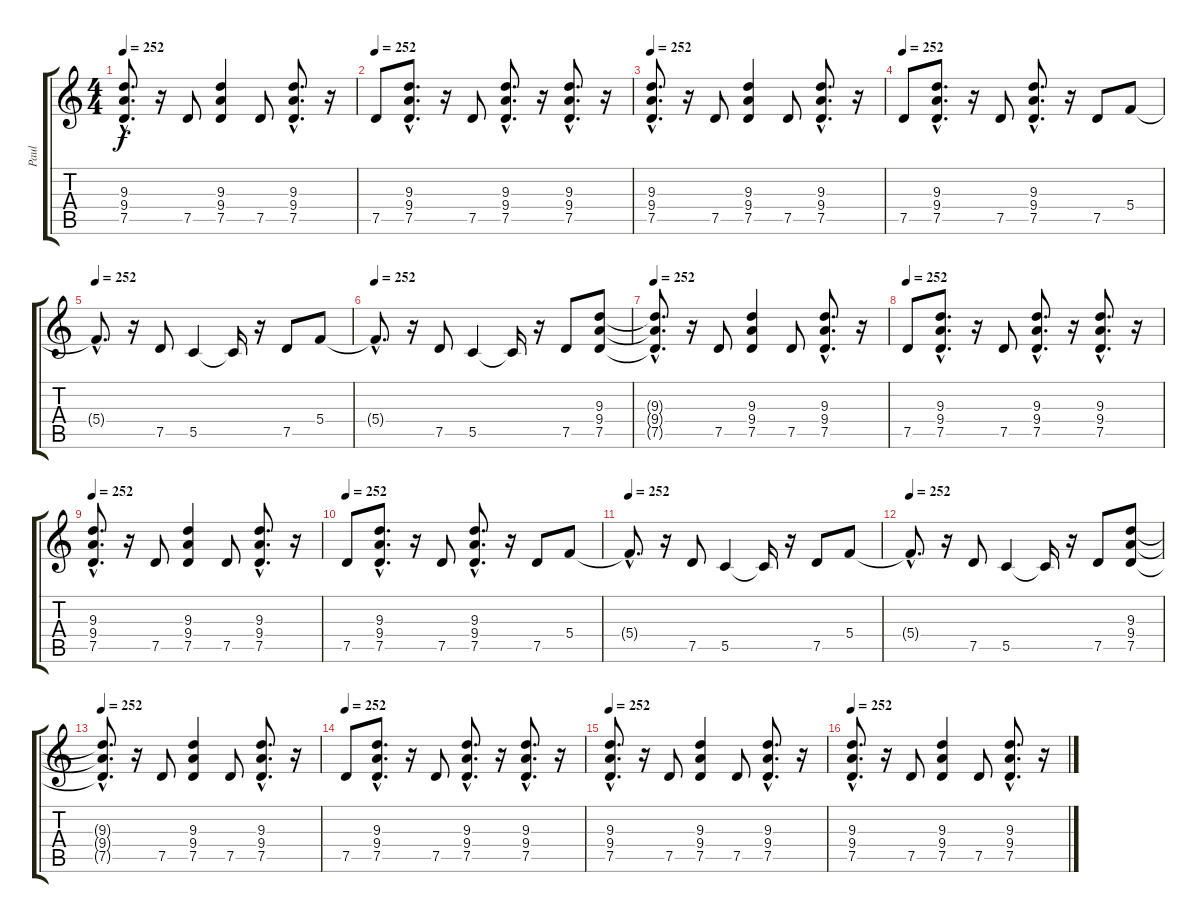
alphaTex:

\track ("Paul" "Paul") {instrument distortionguitar}
\staff {score tabs}
\tuning (D4 A3 F3 C3 G2 D2) {hide}
\ts (4 4)
\tempo 252
\clef g2
\ks c
(9.3{hac t} 9.4{hac t} 7.5{hac t}).8{d dy f} r.16 7.5.8 (9.3 9.4 7.5).4 7.5.8 (9.3{hac} 9.4{hac} 7.5{hac}).8{d} r.16 |
\tempo 252
7.5.8 (9.3{hac} 9.4{hac} 7.5{hac}).8{d} r.16 7.5.8 (9.3{hac} 9.4{hac} 7.5{hac}).8{d} r.16 (9.3{hac} 9.4{hac} 7.5{hac}).8{d} r.16 |
\tempo 252
(9.3{hac} 9.4{hac} 7.5{hac}).8{d} r.16 7.5.8 (9.3 9.4 7.5).4 7.5.8 (9.3{hac} 9.4{hac} 7.5{hac}).8{d} r.16 |
\tempo 252
7.5.8 (9.3{hac} 9.4{hac} 7.5{hac}).8{d} r.16 7.5.8 (9.3{hac} 9.4{hac} 7.5{hac}).8{d} r.16 7.5.8 5.4.8 |
\tempo 252
5.4{hac t}.8{d} r.16 7.5.8 5.5.4 5.5{t}.16 r.16 7.5.8 5.4.8 |
\tempo 252
5.4{hac t}.8{d} r.16 7.5.8 5.5.4 5.5{t}.16 r.16 7.5.8 (9.3 9.4 7.5).8 |
\tempo 252
(9.3{hac t} 9.4{hac t} 7.5{hac t}).8{d} r.16 7.5.8 (9.3 9.4 7.5).4 7.5.8 (9.3{hac} 9.4{hac} 7.5{hac}).8{d} r.16 |
\tempo 252
7.5.8 (9.3{hac} 9.4{hac} 7.5{hac}).8{d} r.16 7.5.8 (9.3{hac} 9.4{hac} 7.5{hac}).8{d} r.16 (9.3{hac} 9.4{hac} 7.5{hac}).8{d} r.16 |
\tempo 252
(9.3{hac} 9.4{hac} 7.5{hac}).8{d} r.16 7.5.8 (9.3 9.4 7.5).4 7.5.8 (9.3{hac} 9.4{hac} 7.5{hac}).8{d} r.16 |
\tempo 252
7.5.8 (9.3{hac} 9.4{hac} 7.5{hac}).8{d} r.16 7.5.8 (9.3{hac} 9.4{hac} 7.5{hac}).8{d} r.16 7.5.8 5.4.8 |
\tempo 252
5.4{hac t}.8{d} r.16 7.5.8 5.5.4 5.5{t}.16 r.16 7.5.8 5.4.8 |
\tempo 252
5.4{hac t}.8{d} r.16 7.5.8 5.5.4 5.5{t}.16 r.16 7.5.8 (9.3 9.4 7.5).8 |
\tempo 252
(9.3{hac t} 9.4{hac t} 7.5{hac t}).8{d} r.16 7.5.8 (9.3 9.4 7.5).4 7.5.8 (9.3{hac} 9.4{hac} 7.5{hac}).8{d} r.16 |
\tempo 252
7.5.8 (9.3{hac} 9.4{hac} 7.5{hac}).8{d} r.16 7.5.8 (9.3{hac} 9.4{hac} 7.5{hac}).8{d} r.16 (9.3{hac} 9.4{hac} 7.5{hac}).8{d} r.16 |
\tempo 252
(9.3{hac} 9.4{hac} 7.5{hac}).8{d} r.16 7.5.8 (9.3 9.4 7.5).4 7.5.8 (9.3{hac} 9.4{hac} 7.5{hac}).8{d} r.16 |
\tempo 252
(9.3{hac} 9.4{hac} 7.5{hac}).8{d} r.16 7.5.8 (9.3 9.4 7.5).4 7.5.8 (9.3{hac} 9.4{hac} 7.5{hac}).8{d} r.16
